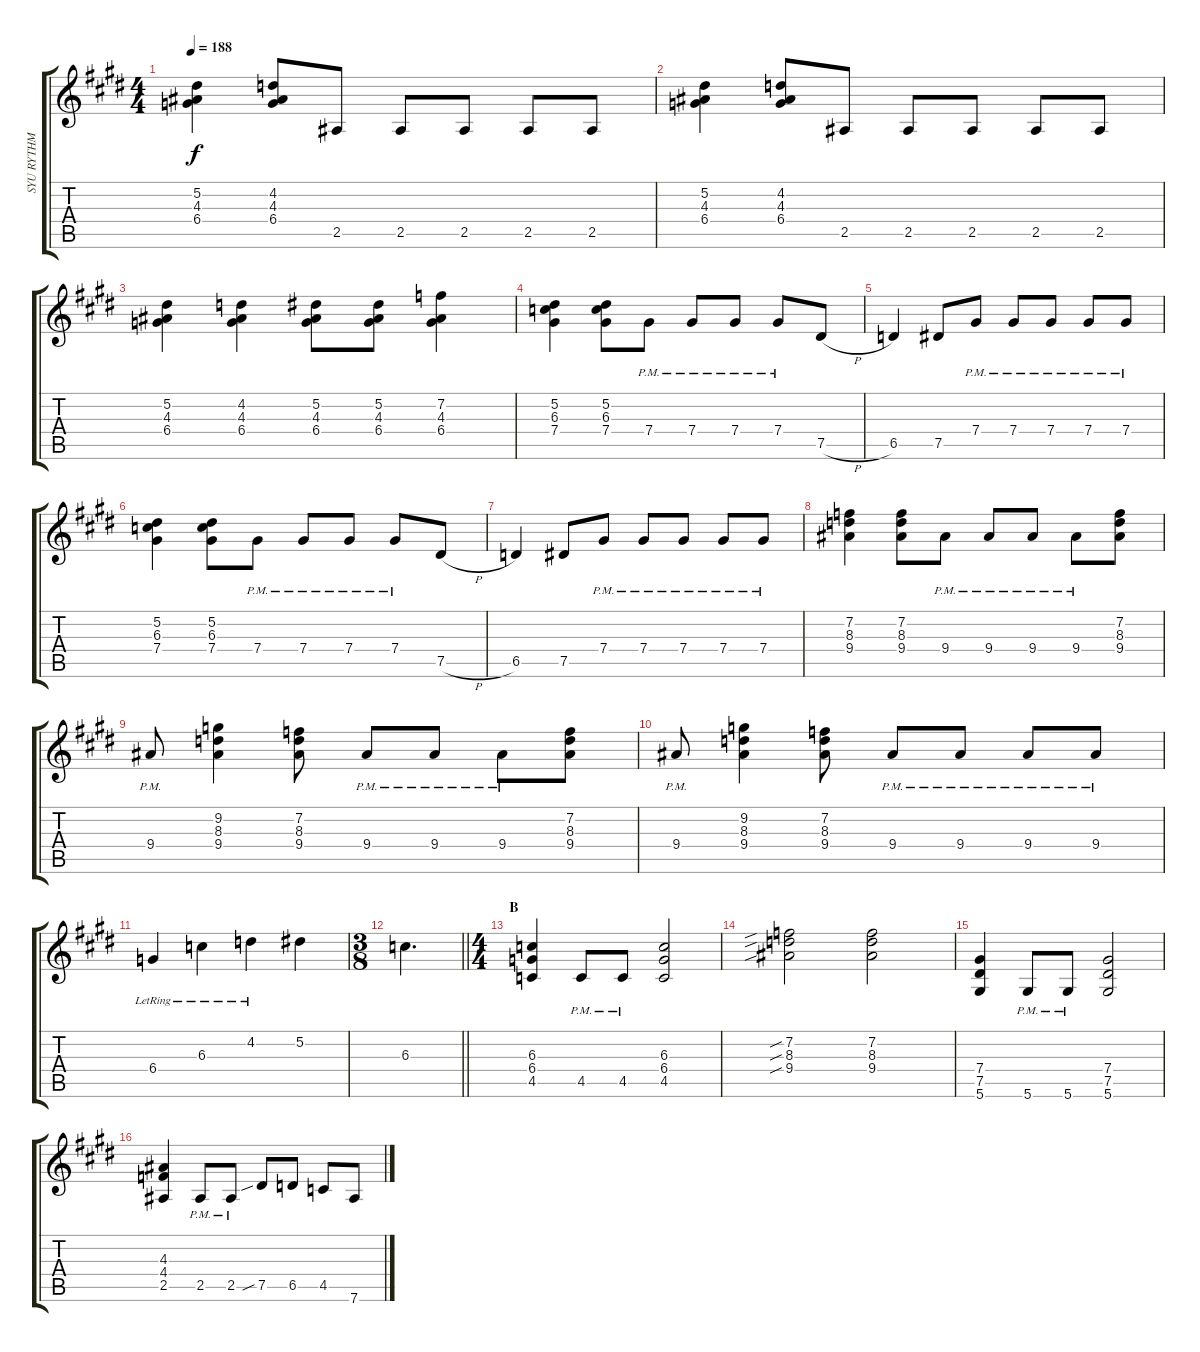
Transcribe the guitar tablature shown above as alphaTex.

\track ("SYU RYTHM" "SYU RYTHM") {instrument overdrivenguitar}
\staff {score tabs}
\tuning (Eb4 Bb3 Gb3 Db3 Ab2 Eb2) {hide}
\ts (4 4)
\tempo 188
\clef g2
\ks c#minor
(5.2 4.3 6.4).4{dy f} (4.2 4.3 6.4).8 2.5.8 2.5.8 2.5.8 2.5.8 2.5.8 |
(5.2 4.3 6.4).4 (4.2 4.3 6.4).8 2.5.8 2.5.8 2.5.8 2.5.8 2.5.8 |
(5.2 4.3 6.4).4 (4.2 4.3 6.4).4 (5.2 4.3 6.4).8 (5.2 4.3 6.4).8 (7.2 4.3 6.4).4 |
(5.2 6.3 7.4).4 (5.2 6.3 7.4).8 7.4{pm}.8 7.4{pm}.8 7.4{pm}.8 7.4{pm}.8 7.5{h}.8 |
6.5.4 7.5.8 7.4{pm}.8 7.4{pm}.8 7.4{pm}.8 7.4{pm}.8 7.4{pm}.8 |
(5.2 6.3 7.4).4 (5.2 6.3 7.4).8 7.4{pm}.8 7.4{pm}.8 7.4{pm}.8 7.4{pm}.8 7.5{h}.8 |
6.5.4 7.5.8 7.4{pm}.8 7.4{pm}.8 7.4{pm}.8 7.4{pm}.8 7.4{pm}.8 |
(7.2 8.3 9.4).4 (7.2 8.3 9.4).8 9.4{pm}.8 9.4{pm}.8 9.4{pm}.8 9.4{pm}.8 (7.2 8.3 9.4).8 |
9.4{pm}.8 (9.2 8.3 9.4).4 (7.2 8.3 9.4).8 9.4{pm}.8 9.4{pm}.8 9.4{pm}.8 (7.2 8.3 9.4).8 |
9.4{pm}.8 (9.2 8.3 9.4).4 (7.2 8.3 9.4).8 9.4{pm}.8 9.4{pm}.8 9.4{pm}.8 9.4{pm}.8 |
6.4{lr}.4 6.3{lr}.4 4.2{lr}.4 5.2.4 |
\ts (3 8)
\barLineRight lightlight
6.3.4{d} |
\ts (4 4)
\section ("" "B")
(6.3 6.4 4.5).4 4.5{pm}.8 4.5{pm}.8 (6.3 6.4 4.5).2 |
(7.2{sib} 8.3{sib} 9.4{sib}).2 (7.2 8.3 9.4).2 |
(7.4 7.5 5.6).4 5.6{pm}.8 5.6{pm}.8 (7.4 7.5 5.6).2 |
(4.3 4.4 2.5).4 2.5{pm}.8 2.5{pm}.8 7.5{sib}.8 6.5.8 4.5.8 7.6.8
